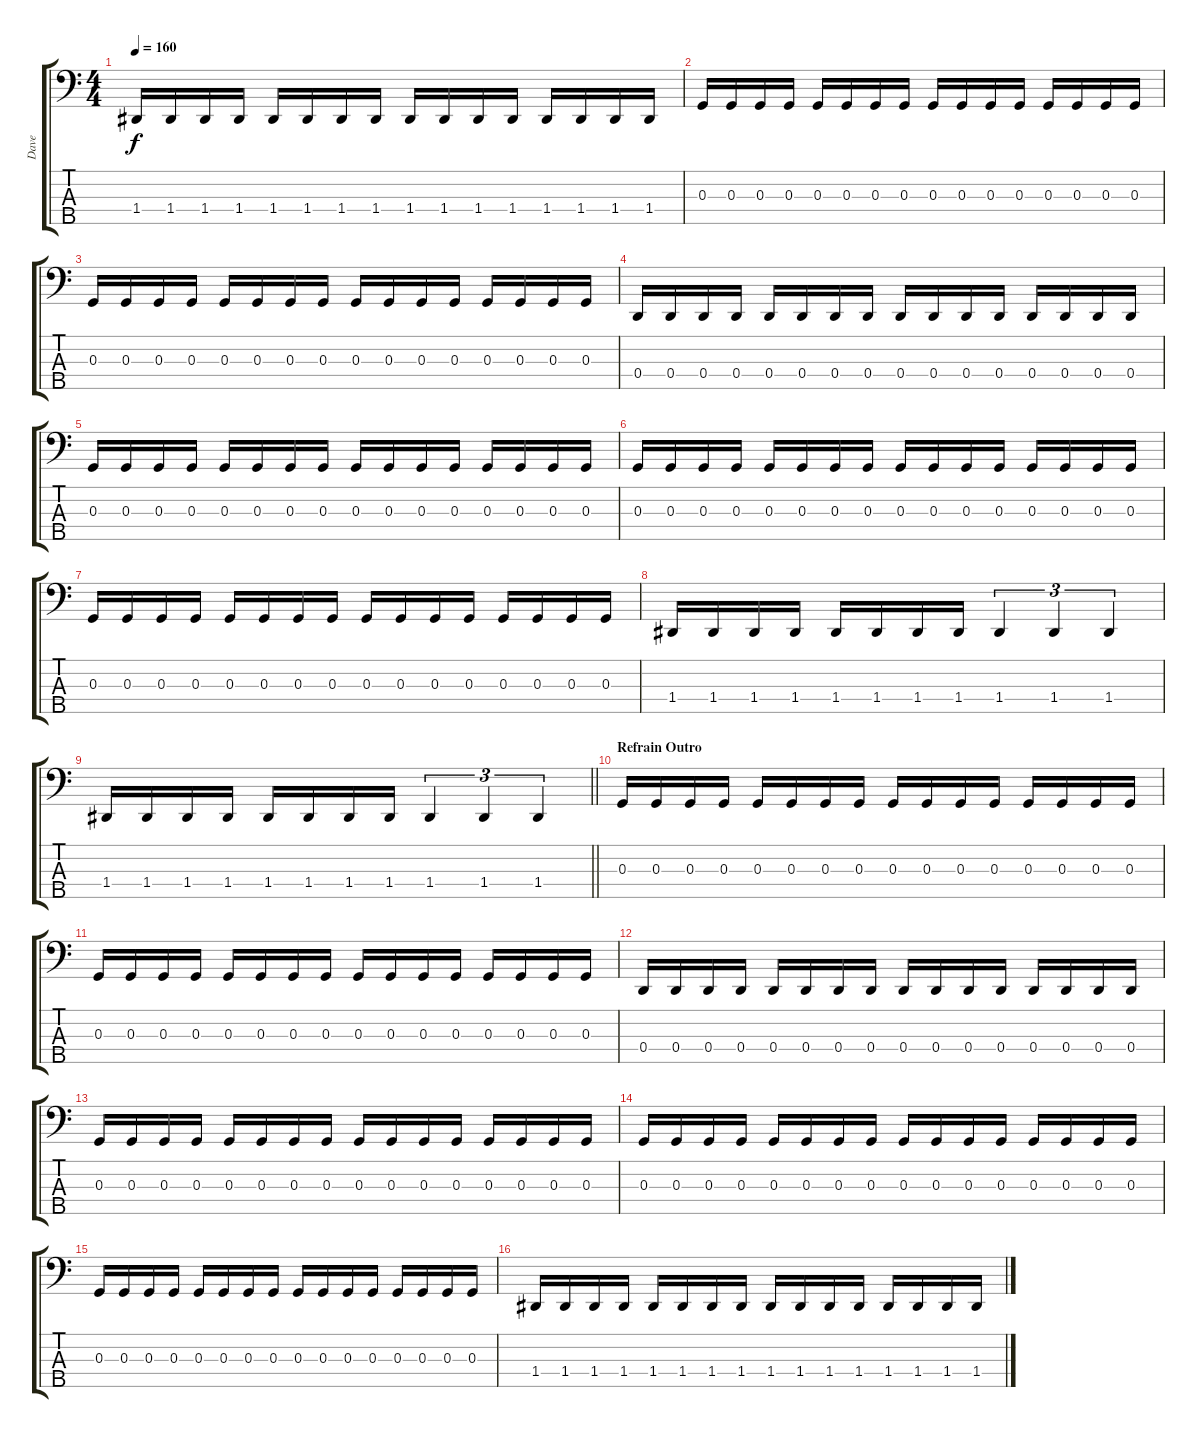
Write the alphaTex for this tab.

\track ("Dave" "Dave") {instrument electricbasspick}
\staff {score tabs}
\tuning (F2 C2 G1 D1 B0) {hide}
\ts (4 4)
\tempo 160
\clef f4
\ks c
1.4.16{dy f} 1.4.16 1.4.16 1.4.16 1.4.16 1.4.16 1.4.16 1.4.16 1.4.16 1.4.16 1.4.16 1.4.16 1.4.16 1.4.16 1.4.16 1.4.16 |
0.3.16 0.3.16 0.3.16 0.3.16 0.3.16 0.3.16 0.3.16 0.3.16 0.3.16 0.3.16 0.3.16 0.3.16 0.3.16 0.3.16 0.3.16 0.3.16 |
0.3.16 0.3.16 0.3.16 0.3.16 0.3.16 0.3.16 0.3.16 0.3.16 0.3.16 0.3.16 0.3.16 0.3.16 0.3.16 0.3.16 0.3.16 0.3.16 |
0.4.16 0.4.16 0.4.16 0.4.16 0.4.16 0.4.16 0.4.16 0.4.16 0.4.16 0.4.16 0.4.16 0.4.16 0.4.16 0.4.16 0.4.16 0.4.16 |
0.3.16 0.3.16 0.3.16 0.3.16 0.3.16 0.3.16 0.3.16 0.3.16 0.3.16 0.3.16 0.3.16 0.3.16 0.3.16 0.3.16 0.3.16 0.3.16 |
0.3.16 0.3.16 0.3.16 0.3.16 0.3.16 0.3.16 0.3.16 0.3.16 0.3.16 0.3.16 0.3.16 0.3.16 0.3.16 0.3.16 0.3.16 0.3.16 |
0.3.16 0.3.16 0.3.16 0.3.16 0.3.16 0.3.16 0.3.16 0.3.16 0.3.16 0.3.16 0.3.16 0.3.16 0.3.16 0.3.16 0.3.16 0.3.16 |
1.4.16 1.4.16 1.4.16 1.4.16 1.4.16 1.4.16 1.4.16 1.4.16 1.4.4{tu (3 2)} 1.4.4{tu (3 2)} 1.4.4{tu (3 2)} |
\barLineRight lightlight
1.4.16 1.4.16 1.4.16 1.4.16 1.4.16 1.4.16 1.4.16 1.4.16 1.4.4{tu (3 2)} 1.4.4{tu (3 2)} 1.4.4{tu (3 2)} |
\section ("" "Refrain Outro")
0.3.16 0.3.16 0.3.16 0.3.16 0.3.16 0.3.16 0.3.16 0.3.16 0.3.16 0.3.16 0.3.16 0.3.16 0.3.16 0.3.16 0.3.16 0.3.16 |
0.3.16 0.3.16 0.3.16 0.3.16 0.3.16 0.3.16 0.3.16 0.3.16 0.3.16 0.3.16 0.3.16 0.3.16 0.3.16 0.3.16 0.3.16 0.3.16 |
0.4.16 0.4.16 0.4.16 0.4.16 0.4.16 0.4.16 0.4.16 0.4.16 0.4.16 0.4.16 0.4.16 0.4.16 0.4.16 0.4.16 0.4.16 0.4.16 |
0.3.16 0.3.16 0.3.16 0.3.16 0.3.16 0.3.16 0.3.16 0.3.16 0.3.16 0.3.16 0.3.16 0.3.16 0.3.16 0.3.16 0.3.16 0.3.16 |
0.3.16 0.3.16 0.3.16 0.3.16 0.3.16 0.3.16 0.3.16 0.3.16 0.3.16 0.3.16 0.3.16 0.3.16 0.3.16 0.3.16 0.3.16 0.3.16 |
0.3.16 0.3.16 0.3.16 0.3.16 0.3.16 0.3.16 0.3.16 0.3.16 0.3.16 0.3.16 0.3.16 0.3.16 0.3.16 0.3.16 0.3.16 0.3.16 |
1.4.16 1.4.16 1.4.16 1.4.16 1.4.16 1.4.16 1.4.16 1.4.16 1.4.16 1.4.16 1.4.16 1.4.16 1.4.16 1.4.16 1.4.16 1.4.16
